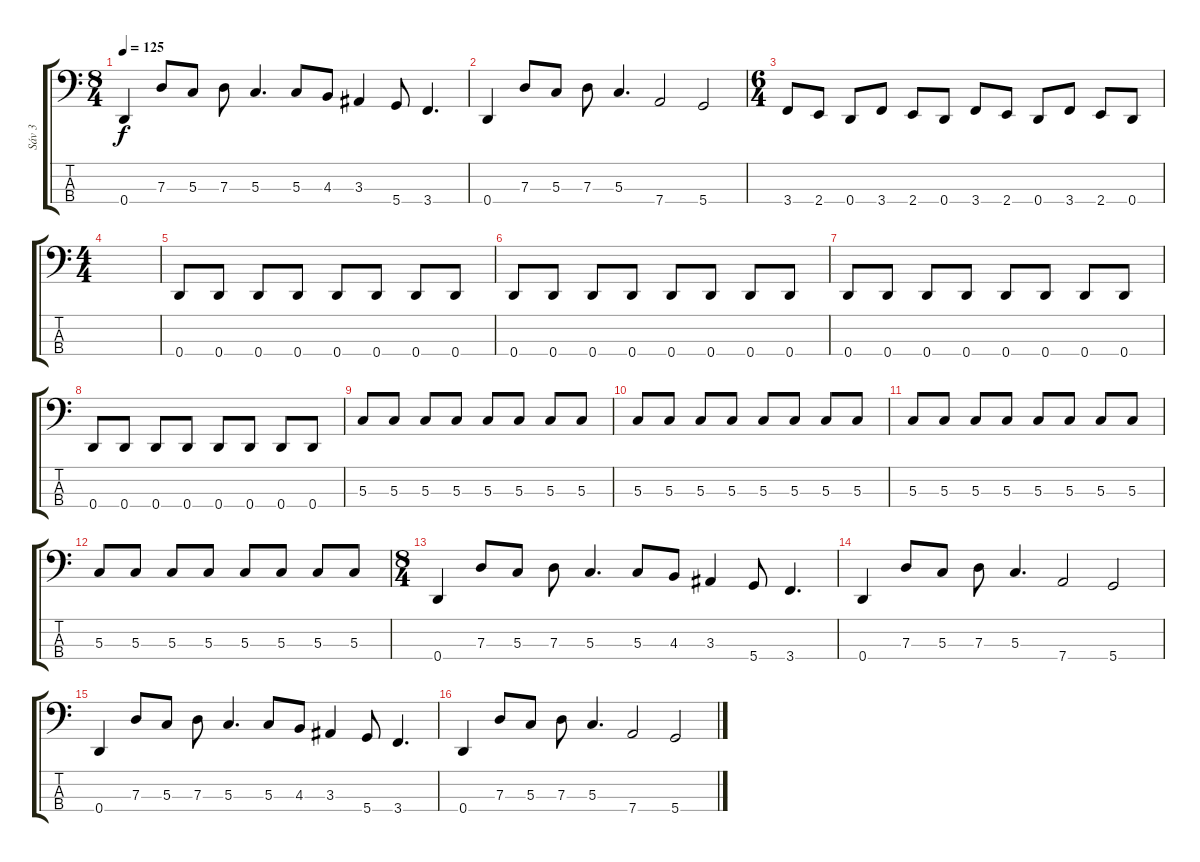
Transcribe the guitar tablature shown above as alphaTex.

\track ("Sáv 3" "Sáv 3") {instrument electricbassfinger}
\staff {score tabs}
\tuning (F2 C2 G1 D1) {hide}
\ts (8 4)
\tempo 125
\clef f4
\ks c
0.4.4{dy f} 7.3.8 5.3.8 7.3.8 5.3.4{d} 5.3.8 4.3.8 3.3.4 5.4.8 3.4.4{d} |
0.4.4 7.3.8 5.3.8 7.3.8 5.3.4{d} 7.4.2 5.4.2 |
\ts (6 4)
3.4.8 2.4.8 0.4.8 3.4.8 2.4.8 0.4.8 3.4.8 2.4.8 0.4.8 3.4.8 2.4.8 0.4.8 |
\ts (4 4)
|
0.4.8 0.4.8 0.4.8 0.4.8 0.4.8 0.4.8 0.4.8 0.4.8 |
0.4.8 0.4.8 0.4.8 0.4.8 0.4.8 0.4.8 0.4.8 0.4.8 |
0.4.8 0.4.8 0.4.8 0.4.8 0.4.8 0.4.8 0.4.8 0.4.8 |
0.4.8 0.4.8 0.4.8 0.4.8 0.4.8 0.4.8 0.4.8 0.4.8 |
5.3.8 5.3.8 5.3.8 5.3.8 5.3.8 5.3.8 5.3.8 5.3.8 |
5.3.8 5.3.8 5.3.8 5.3.8 5.3.8 5.3.8 5.3.8 5.3.8 |
5.3.8 5.3.8 5.3.8 5.3.8 5.3.8 5.3.8 5.3.8 5.3.8 |
5.3.8 5.3.8 5.3.8 5.3.8 5.3.8 5.3.8 5.3.8 5.3.8 |
\ts (8 4)
0.4.4 7.3.8 5.3.8 7.3.8 5.3.4{d} 5.3.8 4.3.8 3.3.4 5.4.8 3.4.4{d} |
0.4.4 7.3.8 5.3.8 7.3.8 5.3.4{d} 7.4.2 5.4.2 |
0.4.4 7.3.8 5.3.8 7.3.8 5.3.4{d} 5.3.8 4.3.8 3.3.4 5.4.8 3.4.4{d} |
0.4.4 7.3.8 5.3.8 7.3.8 5.3.4{d} 7.4.2 5.4.2
